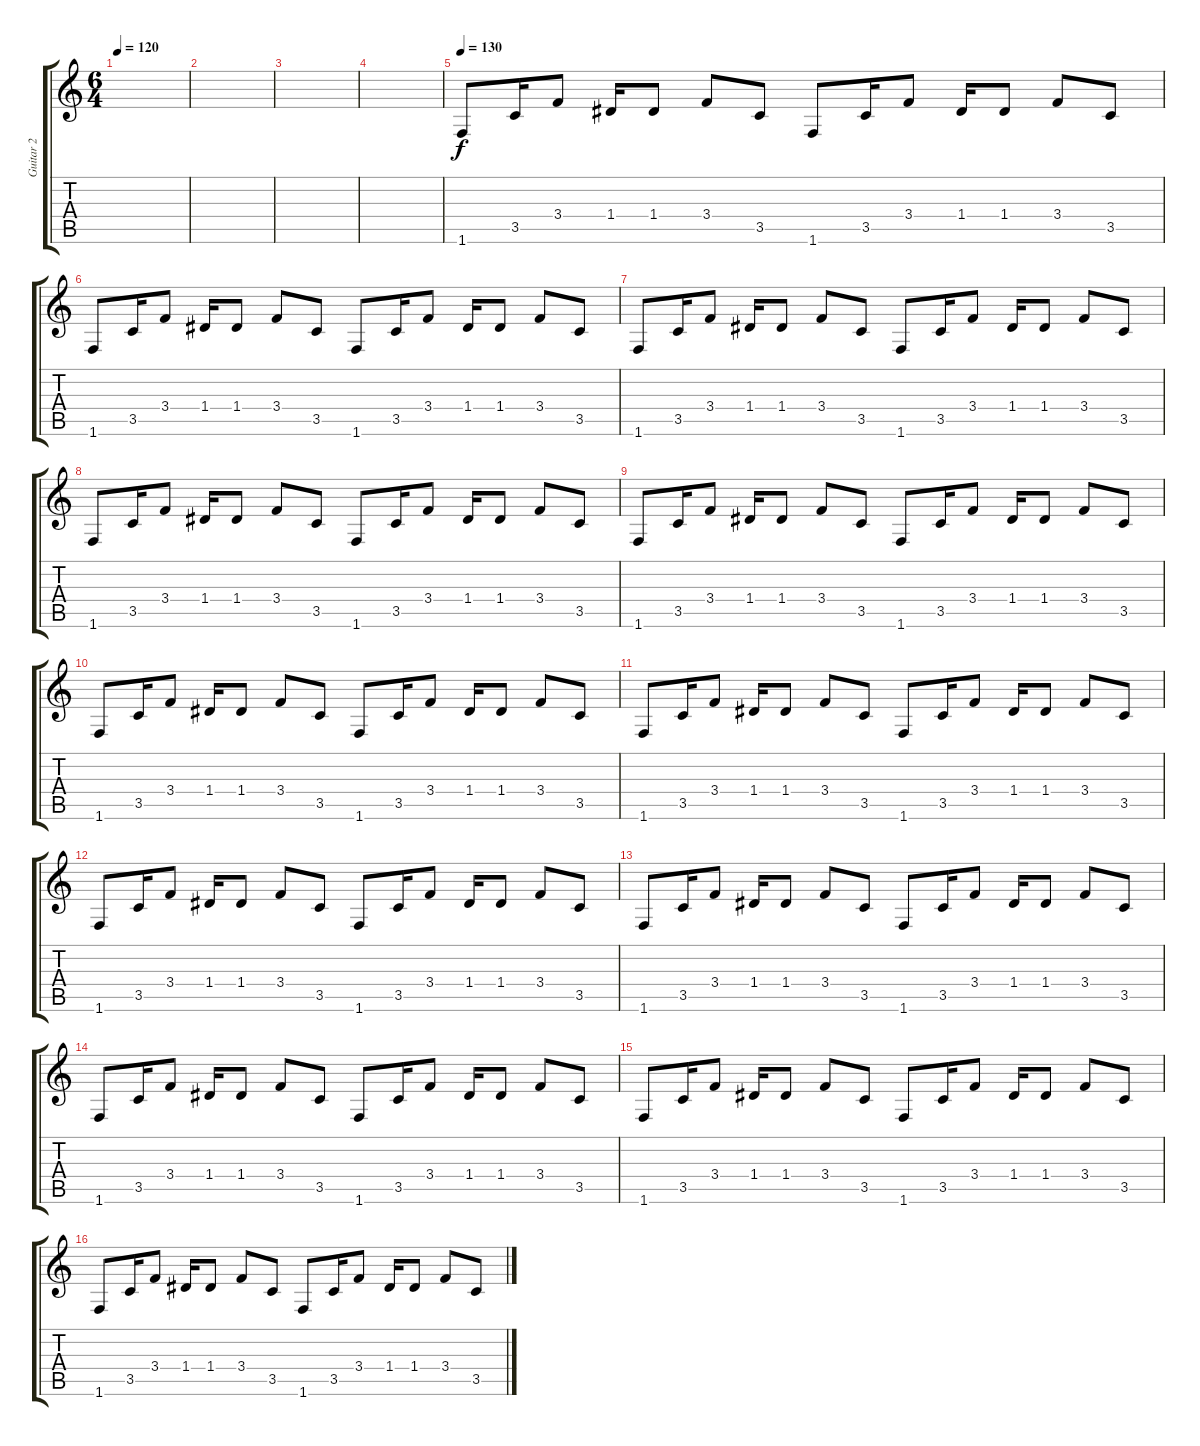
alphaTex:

\track ("Guitar 2" "Guitar 2") {instrument acousticguitarsteel}
\staff {score tabs}
\tuning (E4 B3 G3 D3 A2 E2) {hide}
\ts (6 4)
\tempo 120
\clef g2
\ks c
|
|
|
|
\tempo 130
1.6.8 3.5.16 3.4.8 1.4.16 1.4.8 3.4.8 3.5.8 1.6.8 3.5.16 3.4.8 1.4.16 1.4.8 3.4.8 3.5.8 |
1.6.8 3.5.16 3.4.8 1.4.16 1.4.8 3.4.8 3.5.8 1.6.8 3.5.16 3.4.8 1.4.16 1.4.8 3.4.8 3.5.8 |
1.6.8 3.5.16 3.4.8 1.4.16 1.4.8 3.4.8 3.5.8 1.6.8 3.5.16 3.4.8 1.4.16 1.4.8 3.4.8 3.5.8 |
1.6.8 3.5.16 3.4.8 1.4.16 1.4.8 3.4.8 3.5.8 1.6.8 3.5.16 3.4.8 1.4.16 1.4.8 3.4.8 3.5.8 |
1.6.8 3.5.16 3.4.8 1.4.16 1.4.8 3.4.8 3.5.8 1.6.8 3.5.16 3.4.8 1.4.16 1.4.8 3.4.8 3.5.8 |
1.6.8 3.5.16 3.4.8 1.4.16 1.4.8 3.4.8 3.5.8 1.6.8 3.5.16 3.4.8 1.4.16 1.4.8 3.4.8 3.5.8 |
1.6.8 3.5.16 3.4.8 1.4.16 1.4.8 3.4.8 3.5.8 1.6.8 3.5.16 3.4.8 1.4.16 1.4.8 3.4.8 3.5.8 |
1.6.8 3.5.16 3.4.8 1.4.16 1.4.8 3.4.8 3.5.8 1.6.8 3.5.16 3.4.8 1.4.16 1.4.8 3.4.8 3.5.8 |
1.6.8 3.5.16 3.4.8 1.4.16 1.4.8 3.4.8 3.5.8 1.6.8 3.5.16 3.4.8 1.4.16 1.4.8 3.4.8 3.5.8 |
1.6.8 3.5.16 3.4.8 1.4.16 1.4.8 3.4.8 3.5.8 1.6.8 3.5.16 3.4.8 1.4.16 1.4.8 3.4.8 3.5.8 |
1.6.8 3.5.16 3.4.8 1.4.16 1.4.8 3.4.8 3.5.8 1.6.8 3.5.16 3.4.8 1.4.16 1.4.8 3.4.8 3.5.8 |
1.6.8 3.5.16 3.4.8 1.4.16 1.4.8 3.4.8 3.5.8 1.6.8 3.5.16 3.4.8 1.4.16 1.4.8 3.4.8 3.5.8
